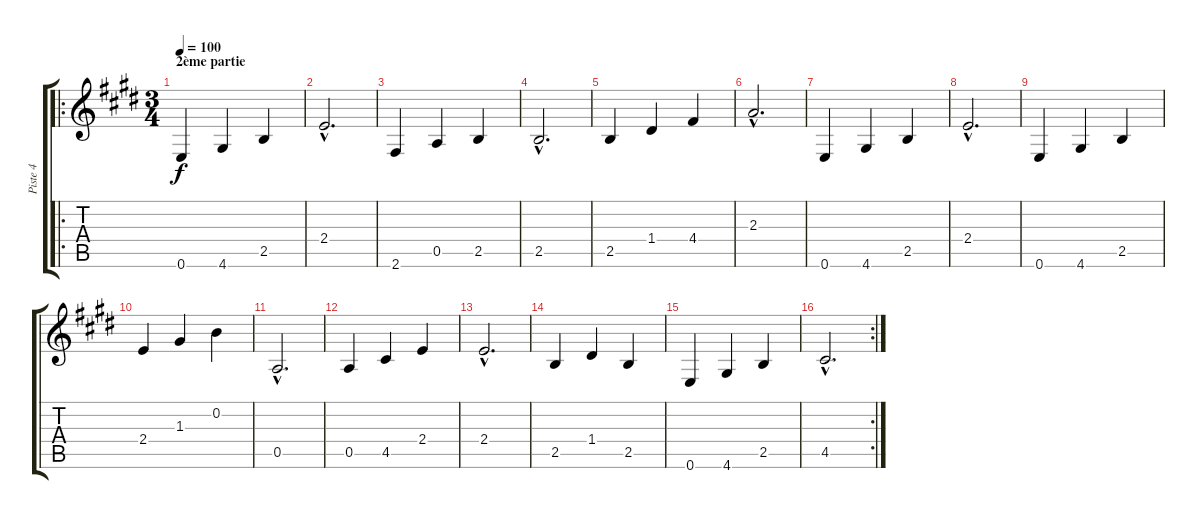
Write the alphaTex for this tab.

\track ("Piste 4" "Piste 4") {instrument electricbasspick}
\staff {score tabs}
\tuning (E4 B3 G3 D3 A2 E2) {hide}
\ro
\ts (3 4)
\section ("" "2ème partie")
\tempo 100
\clef g2
\ks c#minor
0.6.4{dy f} 4.6.4 2.5.4 |
2.4{hac}.2{d} |
2.6.4 0.5.4 2.5.4 |
2.5{hac}.2{d} |
2.5.4 1.4.4 4.4.4 |
2.3{hac}.2{d} |
0.6.4 4.6.4 2.5.4 |
2.4{hac}.2{d} |
0.6.4 4.6.4 2.5.4 |
2.4.4 1.3.4 0.2.4 |
0.5{hac}.2{d} |
0.5.4 4.5.4 2.4.4 |
2.4{hac}.2{d} |
2.5.4 1.4.4 2.5.4 |
0.6.4 4.6.4 2.5.4 |
\rc 2
4.5{hac}.2{d}
